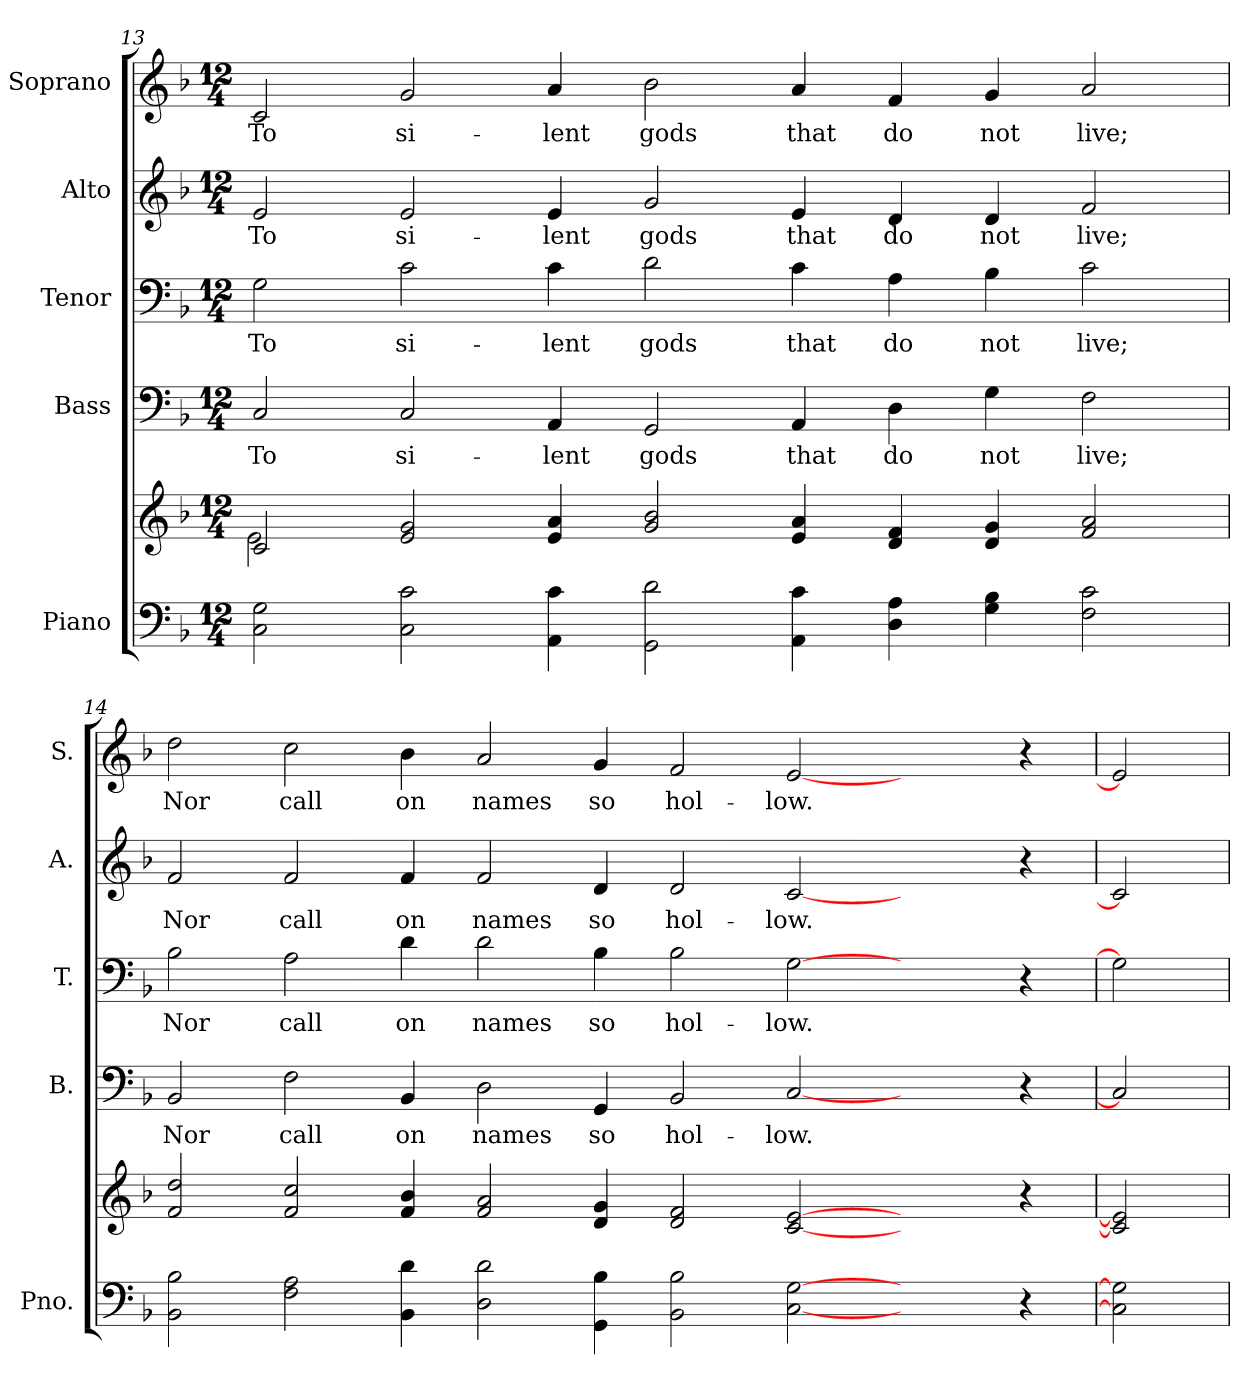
**kern	**kern	**kern	**text	**kern	**text	**kern	**text	**kern	**text
*part5	*part5	*part4	*part4	*part3	*part3	*part2	*part2	*part1	*part1
*staff6	*staff5	*staff4	*staff4	*staff3	*staff3	*staff2	*staff2	*staff1	*staff1
*I"Piano	*	*I"Bass	*	*I"Tenor	*	*I"Alto	*	*I"Soprano	*
*I'Pno.	*	*I'B.	*	*I'T.	*	*I'A.	*	*I'S.	*
!!LO:PB:g=z
*clefF4	*clefG2	*clefF4	*	*clefF4	*	*clefG2	*	*clefG2	*
*k[b-]	*k[b-]	*k[b-]	*	*k[b-]	*	*k[b-]	*	*k[b-]	*
*d:	*d:	*d:	*	*d:	*	*d:	*	*d:	*
*M12/4	*M12/4	*M12/4	*	*M12/4	*	*M12/4	*	*M12/4	*
=13	=13	=13	=13	=13	=13	=13	=13	=13	=13
*	*^	*	*	*	*	*	*	*	*
!	!	!	!	!LO:LY:b:color=#000000	!	!	!	!	!	!
!	!	!	!	!	!	!LO:LY:b:color=#000000	!	!	!	!
!	!	!	!	!	!	!	!	!LO:LY:b:color=#000000	!	!
!	!	!	!	!	!	!	!	!	!	!LO:LY:b:color=#000000
2Ci\ 2Gi	2ci/	2ei\	2Ci/	To	2Gi\	To	2ei/	To	2ci/	To
!	!	!	!	!LO:LY:b:color=#000000	!	!	!	!	!	!
!	!	!	!	!	!	!LO:LY:b:color=#000000	!	!	!	!
!	!	!	!	!	!	!	!	!LO:LY:b:color=#000000	!	!
!	!	!	!	!	!	!	!	!	!	!LO:LY:b:color=#000000
2Ci\ 2ci	2ei/ 2gi	2ryy	2Ci/	si-	2ci\	si-	2ei/	si-	2gi/	si-
!	!	!	!	!LO:LY:b:color=#000000	!	!	!	!	!	!
!	!	!	!	!	!	!LO:LY:b:color=#000000	!	!	!	!
!	!	!	!	!	!	!	!	!LO:LY:b:color=#000000	!	!
!	!	!	!	!	!	!	!	!	!	!LO:LY:b:color=#000000
4AAi\ 4ci	4ei/ 4ai	1ryy	4AAi/	-lent	4ci\	-lent	4ei/	-lent	4ai/	-lent
!	!	!	!	!LO:LY:b:color=#000000	!	!	!	!	!	!
!	!	!	!	!	!	!LO:LY:b:color=#000000	!	!	!	!
!	!	!	!	!	!	!	!	!LO:LY:b:color=#000000	!	!
!	!	!	!	!	!	!	!	!	!	!LO:LY:b:color=#000000
2GGi\ 2di	2gi/ 2b-i	.	2GGi/	gods	2di\	gods	2gi/	gods	2b-i\	gods
!	!	!	!	!LO:LY:b:color=#000000	!	!	!	!	!	!
!	!	!	!	!	!	!LO:LY:b:color=#000000	!	!	!	!
!	!	!	!	!	!	!	!	!LO:LY:b:color=#000000	!	!
!	!	!	!	!	!	!	!	!	!	!LO:LY:b:color=#000000
4AAi\ 4ci	4ei/ 4ai	.	4AAi/	that	4ci\	that	4ei/	that	4ai/	that
!	!	!	!	!LO:LY:b:color=#000000	!	!	!	!	!	!
!	!	!	!	!	!	!LO:LY:b:color=#000000	!	!	!	!
!	!	!	!	!	!	!	!	!LO:LY:b:color=#000000	!	!
!	!	!	!	!	!	!	!	!	!	!LO:LY:b:color=#000000
4Di\ 4Ai	4di/ 4fi	1ryy	4Di\	do	4Ai\	do	4di/	do	4fi/	do
!	!	!	!	!LO:LY:b:color=#000000	!	!	!	!	!	!
!	!	!	!	!	!	!LO:LY:b:color=#000000	!	!	!	!
!	!	!	!	!	!	!	!	!LO:LY:b:color=#000000	!	!
!	!	!	!	!	!	!	!	!	!	!LO:LY:b:color=#000000
4Gi\ 4B-i	4di/ 4gi	.	4Gi\	not	4B-i\	not	4di/	not	4gi/	not
!	!	!	!	!LO:LY:b:color=#000000	!	!	!	!	!	!
!	!	!	!	!	!	!LO:LY:b:color=#000000	!	!	!	!
!	!	!	!	!	!	!	!	!LO:LY:b:color=#000000	!	!
!	!	!	!	!	!	!	!	!	!	!LO:LY:b:color=#000000
2Fi\ 2ci	2fi/ 2ai	.	2Fi\	live;	2ci\	live;	2fi/	live;	2ai/	live;
*	*v	*v	*	*	*	*	*	*	*	*
!!LO:PB:g=z
=14	=14	=14	=14	=14	=14	=14	=14	=14	=14
!	!	!	!LO:LY:b:color=#000000	!	!	!	!	!	!
!	!	!	!	!	!LO:LY:b:color=#000000	!	!	!	!
!	!	!	!	!	!	!	!LO:LY:b:color=#000000	!	!
!	!	!	!	!	!	!	!	!	!LO:LY:b:color=#000000
2BB-i\ 2B-i	2fi/ 2ddi	2BB-i/	Nor	2B-i\	Nor	2fi/	Nor	2ddi\	Nor
!	!	!	!LO:LY:b:color=#000000	!	!	!	!	!	!
!	!	!	!	!	!LO:LY:b:color=#000000	!	!	!	!
!	!	!	!	!	!	!	!LO:LY:b:color=#000000	!	!
!	!	!	!	!	!	!	!	!	!LO:LY:b:color=#000000
2Fi\ 2Ai	2fi/ 2cci	2Fi\	call	2Ai\	call	2fi/	call	2cci\	call
!	!	!	!LO:LY:b:color=#000000	!	!	!	!	!	!
!	!	!	!	!	!LO:LY:b:color=#000000	!	!	!	!
!	!	!	!	!	!	!	!LO:LY:b:color=#000000	!	!
!	!	!	!	!	!	!	!	!	!LO:LY:b:color=#000000
4BB-i\ 4di	4fi/ 4b-i	4BB-i/	on	4di\	on	4fi/	on	4b-i\	on
!	!	!	!LO:LY:b:color=#000000	!	!	!	!	!	!
!	!	!	!	!	!LO:LY:b:color=#000000	!	!	!	!
!	!	!	!	!	!	!	!LO:LY:b:color=#000000	!	!
!	!	!	!	!	!	!	!	!	!LO:LY:b:color=#000000
2Di\ 2di	2fi/ 2ai	2Di\	names	2di\	names	2fi/	names	2ai/	names
!	!	!	!LO:LY:b:color=#000000	!	!	!	!	!	!
!	!	!	!	!	!LO:LY:b:color=#000000	!	!	!	!
!	!	!	!	!	!	!	!LO:LY:b:color=#000000	!	!
!	!	!	!	!	!	!	!	!	!LO:LY:b:color=#000000
4GGi\ 4B-i	4di/ 4gi	4GGi/	so	4B-i\	so	4di/	so	4gi/	so
!	!	!	!LO:LY:b:color=#000000	!	!	!	!	!	!
!	!	!	!	!	!LO:LY:b:color=#000000	!	!	!	!
!	!	!	!	!	!	!	!LO:LY:b:color=#000000	!	!
!	!	!	!	!	!	!	!	!	!LO:LY:b:color=#000000
2BB-i\ 2B-i	2di/ 2fi	2BB-i/	hol-	2B-i\	hol-	2di/	hol-	2fi/	hol-
!	!	!	!LO:LY:b:color=#000000	!	!	!	!	!	!
!	!	!	!	!	!LO:LY:b:color=#000000	!	!	!	!
!	!	!	!	!	!	!	!LO:LY:b:color=#000000	!	!
!	!	!	!	!	!	!	!	!	!LO:LY:b:color=#000000
[2Ci [2Gi	[2ci [2ei	[2Ci	-low.	[2Gi	-low.	[2ci	-low.	[2ei	-low.
2ryy	2ryy	2ryy	.	2ryy	.	2ryy	.	2ryy	.
4r	4r	4r	.	4r	.	4r	.	4r	.
=15	=15	=15	=15	=15	=15	=15	=15	=15	=15
2Ci] 2Gi]	2ci] 2ei]	2Ci]	.	2Gi]	.	2ci]	.	2ei]	.
=	=	=	=	=	=	=	=	=	=
*-	*-	*-	*-	*-	*-	*-	*-	*-	*-
